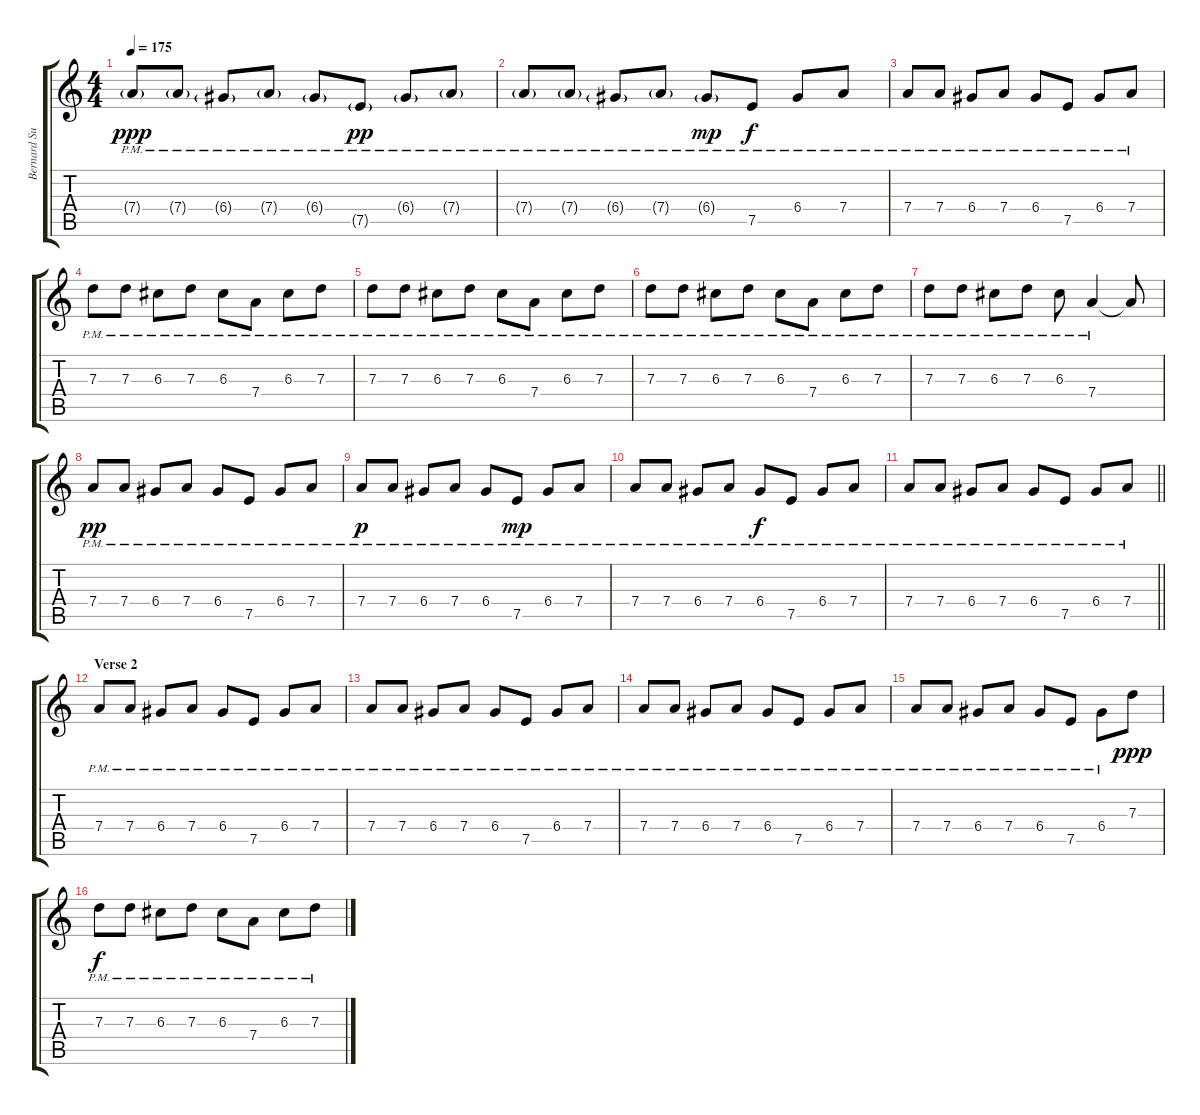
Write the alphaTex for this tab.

\track ("Bernard Sumner" "Bernard Su") {instrument overdrivenguitar}
\staff {score tabs}
\tuning (E4 B3 G3 D3 A2 E2) {hide}
\ts (4 4)
\tempo 175
\clef g2
\ks c
7.4{g pm}.8{dy ppp} 7.4{g pm}.8 6.4{g pm}.8 7.4{g pm}.8 6.4{g pm}.8 7.5{g pm}.8{dy pp} 6.4{g pm}.8 7.4{g pm}.8 |
7.4{g pm}.8 7.4{g pm}.8 6.4{g pm}.8 7.4{g pm}.8 6.4{g pm}.8{dy mp} 7.5{pm}.8{dy f} 6.4{pm}.8 7.4{pm}.8 |
7.4{pm}.8 7.4{pm}.8 6.4{pm}.8 7.4{pm}.8 6.4{pm}.8 7.5{pm}.8 6.4{pm}.8 7.4{pm}.8 |
7.3{pm}.8 7.3{pm}.8 6.3{pm}.8 7.3{pm}.8 6.3{pm}.8 7.4{pm}.8 6.3{pm}.8 7.3{pm}.8 |
7.3{pm}.8 7.3{pm}.8 6.3{pm}.8 7.3{pm}.8 6.3{pm}.8 7.4{pm}.8 6.3{pm}.8 7.3{pm}.8 |
7.3{pm}.8 7.3{pm}.8 6.3{pm}.8 7.3{pm}.8 6.3{pm}.8 7.4{pm}.8 6.3{pm}.8 7.3{pm}.8 |
7.3{pm}.8 7.3{pm}.8 6.3{pm}.8 7.3{pm}.8 6.3{pm}.8 7.4{pm}.4 7.4{t}.8 |
7.4{pm}.8{dy pp} 7.4{pm}.8 6.4{pm}.8 7.4{pm}.8 6.4{pm}.8 7.5{pm}.8 6.4{pm}.8 7.4{pm}.8 |
7.4{pm}.8{dy p} 7.4{pm}.8 6.4{pm}.8 7.4{pm}.8 6.4{pm}.8 7.5{pm}.8{dy mp} 6.4{pm}.8 7.4{pm}.8 |
7.4{pm}.8 7.4{pm}.8 6.4{pm}.8 7.4{pm}.8 6.4{pm}.8{dy f} 7.5{pm}.8 6.4{pm}.8 7.4{pm}.8 |
\barLineRight lightlight
7.4{pm}.8 7.4{pm}.8 6.4{pm}.8 7.4{pm}.8 6.4{pm}.8 7.5{pm}.8 6.4{pm}.8 7.4{pm}.8 |
\section ("" "Verse 2")
7.4{pm}.8 7.4{pm}.8 6.4{pm}.8 7.4{pm}.8 6.4{pm}.8 7.5{pm}.8 6.4{pm}.8 7.4{pm}.8 |
7.4{pm}.8 7.4{pm}.8 6.4{pm}.8 7.4{pm}.8 6.4{pm}.8 7.5{pm}.8 6.4{pm}.8 7.4{pm}.8 |
7.4{pm}.8 7.4{pm}.8 6.4{pm}.8 7.4{pm}.8 6.4{pm}.8 7.5{pm}.8 6.4{pm}.8 7.4{pm}.8 |
7.4{pm}.8 7.4{pm}.8 6.4{pm}.8 7.4{pm}.8 6.4{pm}.8 7.5{pm}.8 6.4{pm}.8 7.3.8{dy ppp} |
7.3{pm}.8{dy f} 7.3{pm}.8 6.3{pm}.8 7.3{pm}.8 6.3{pm}.8 7.4{pm}.8 6.3{pm}.8 7.3{pm}.8
